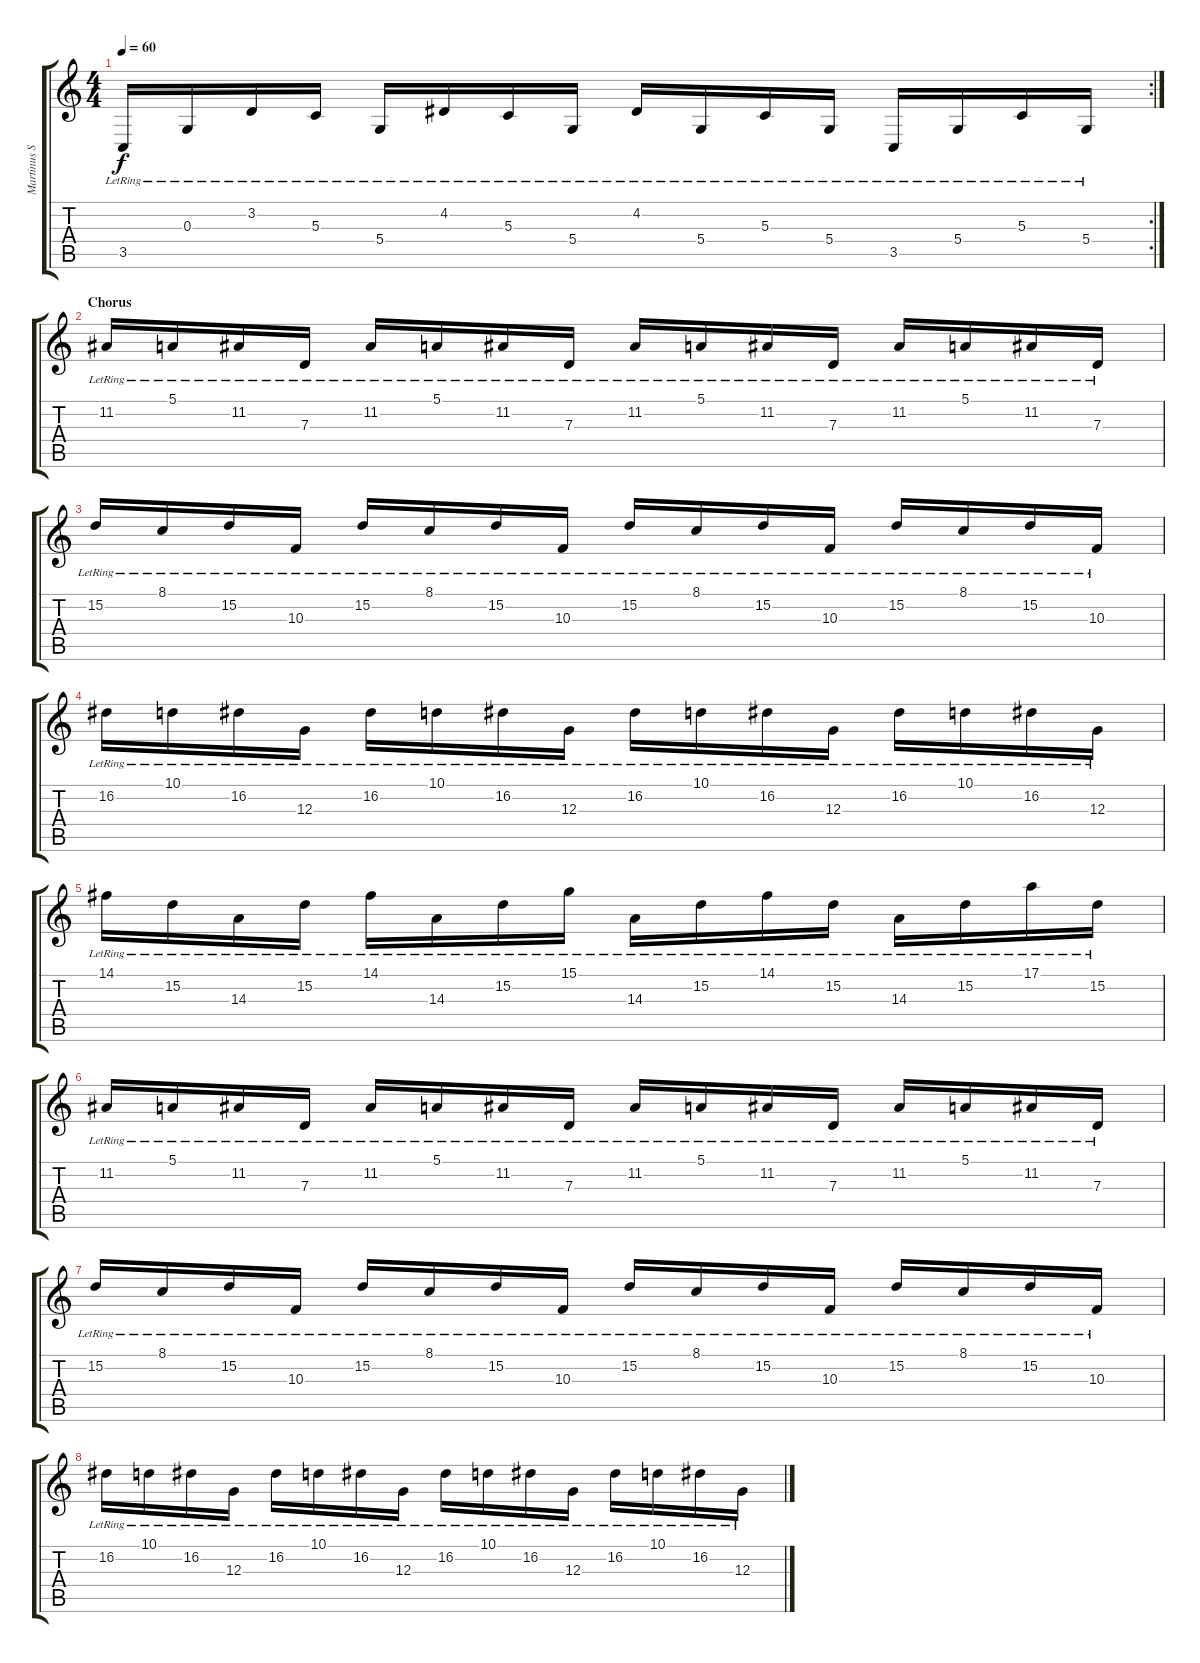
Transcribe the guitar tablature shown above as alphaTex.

\track ("Martinus Spierenburg" "Martinus S") {instrument acousticgrandpiano}
\staff {score tabs}
\tuning (E4 B3 G3 D3 A2 E2) {hide}
\rc 2
\ts (4 4)
\tempo 60
\clef g2
\ks c
3.5{lr}.16{dy f} 0.3{lr}.16 3.2{lr}.16 5.3{lr}.16 5.4{lr}.16 4.2{lr}.16 5.3{lr}.16 5.4{lr}.16 4.2{lr}.16 5.4{lr}.16 5.3{lr}.16 5.4{lr}.16 3.5{lr}.16 5.4{lr}.16 5.3{lr}.16 5.4{lr}.16 |
\section ("" "Chorus")
11.2{lr}.16 5.1{lr}.16 11.2{lr}.16 7.3{lr}.16 11.2{lr}.16 5.1{lr}.16 11.2{lr}.16 7.3{lr}.16 11.2{lr}.16 5.1{lr}.16 11.2{lr}.16 7.3{lr}.16 11.2{lr}.16 5.1{lr}.16 11.2{lr}.16 7.3{lr}.16 |
15.2{lr}.16 8.1{lr}.16 15.2{lr}.16 10.3{lr}.16 15.2{lr}.16 8.1{lr}.16 15.2{lr}.16 10.3{lr}.16 15.2{lr}.16 8.1{lr}.16 15.2{lr}.16 10.3{lr}.16 15.2{lr}.16 8.1{lr}.16 15.2{lr}.16 10.3{lr}.16 |
16.2{lr}.16 10.1{lr}.16 16.2{lr}.16 12.3{lr}.16 16.2{lr}.16 10.1{lr}.16 16.2{lr}.16 12.3{lr}.16 16.2{lr}.16 10.1{lr}.16 16.2{lr}.16 12.3{lr}.16 16.2{lr}.16 10.1{lr}.16 16.2{lr}.16 12.3{lr}.16 |
14.1{lr}.16 15.2{lr}.16 14.3{lr}.16 15.2{lr}.16 14.1{lr}.16 14.3{lr}.16 15.2{lr}.16 15.1{lr}.16 14.3{lr}.16 15.2{lr}.16 14.1{lr}.16 15.2{lr}.16 14.3{lr}.16 15.2{lr}.16 17.1{lr}.16 15.2{lr}.16 |
11.2{lr}.16 5.1{lr}.16 11.2{lr}.16 7.3{lr}.16 11.2{lr}.16 5.1{lr}.16 11.2{lr}.16 7.3{lr}.16 11.2{lr}.16 5.1{lr}.16 11.2{lr}.16 7.3{lr}.16 11.2{lr}.16 5.1{lr}.16 11.2{lr}.16 7.3{lr}.16 |
15.2{lr}.16 8.1{lr}.16 15.2{lr}.16 10.3{lr}.16 15.2{lr}.16 8.1{lr}.16 15.2{lr}.16 10.3{lr}.16 15.2{lr}.16 8.1{lr}.16 15.2{lr}.16 10.3{lr}.16 15.2{lr}.16 8.1{lr}.16 15.2{lr}.16 10.3{lr}.16 |
16.2{lr}.16 10.1{lr}.16 16.2{lr}.16 12.3{lr}.16 16.2{lr}.16 10.1{lr}.16 16.2{lr}.16 12.3{lr}.16 16.2{lr}.16 10.1{lr}.16 16.2{lr}.16 12.3{lr}.16 16.2{lr}.16 10.1{lr}.16 16.2{lr}.16 12.3{lr}.16
